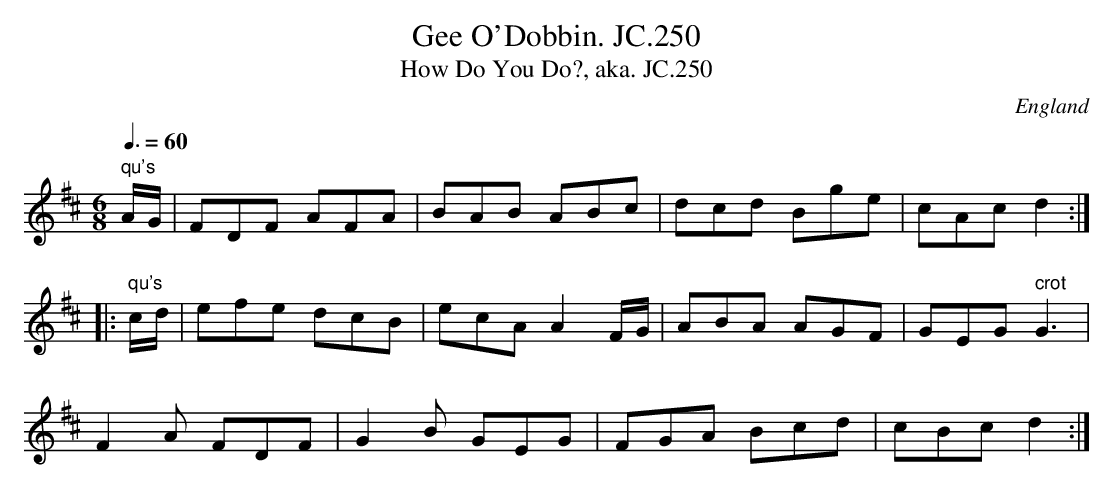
X:1
T:Gee O'Dobbin. JC.250
T:How Do You Do?, aka. JC.250
O:England
M:6/8
L:1/8
Q:3/8=60
K:D major
" qu's"A/G/|\
FDF AFA|BAB ABc|dcd Bge|cAcd2:|!
|:" qu's"c/d/|efe dcB|ecAA2F/G/|ABA AGF|GEG" crot"G3|!
F2A FDF|G2B GEG|FGA Bcd|cBcd2:|
